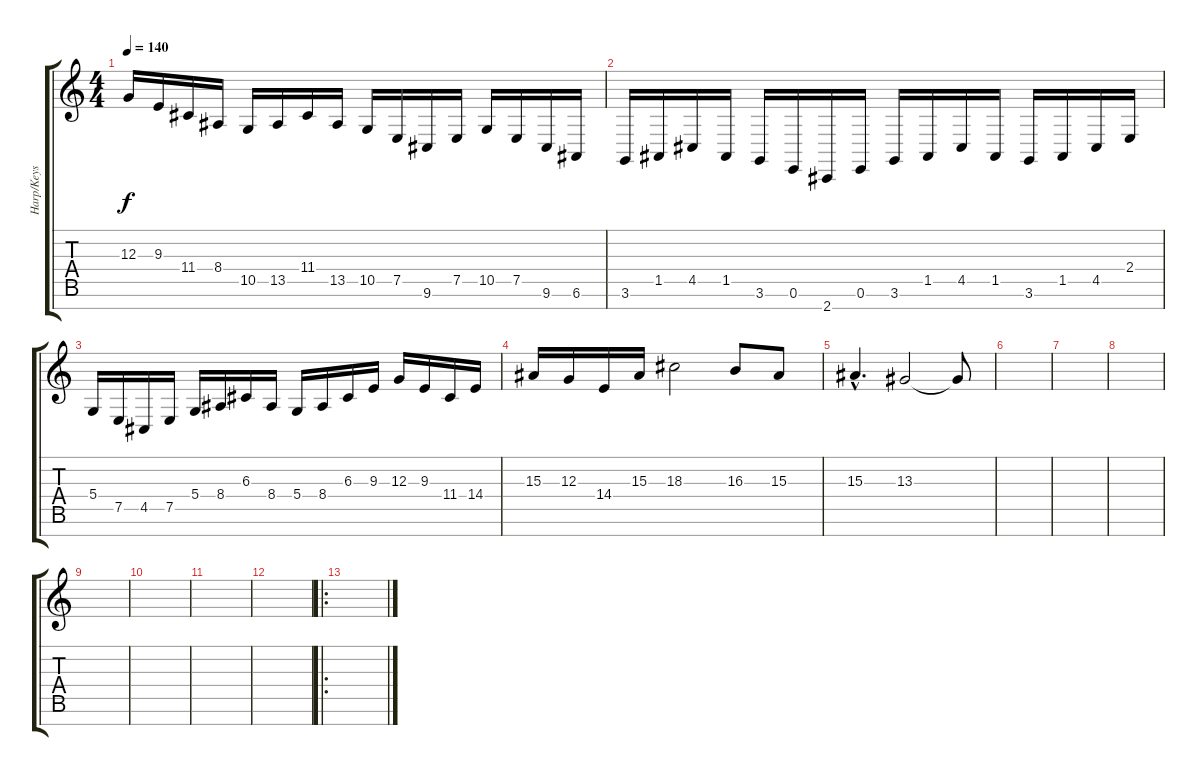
\track ("Harp/Keys" "Harp/Keys") {instrument harpsichord}
\staff {score tabs}
\tuning (E4 B3 G3 D3 A2 E2 B1) {hide}
\ts (4 4)
\tempo 140
\clef g2
\ks c
12.3.16{dy f} 9.3.16 11.4.16 8.4.16 10.5.16 13.5.16 11.4.16 13.5.16 10.5.16 7.5.16 9.6.16 7.5.16 10.5.16 7.5.16 9.6.16 6.6.16 |
3.6.16 1.5.16 4.5.16 1.5.16 3.6.16 0.6.16 2.7.16 0.6.16 3.6.16 1.5.16 4.5.16 1.5.16 3.6.16 1.5.16 4.5.16 2.4.16 |
5.4.16 7.5.16 4.5.16 7.5.16 5.4.16 8.4.16 6.3.16 8.4.16 5.4.16 8.4.16 6.3.16 9.3.16 12.3.16 9.3.16 11.4.16 14.4.16 |
15.3.16 12.3.16 14.4.16 15.3.16 18.3.2 16.3.8 15.3.8 |
15.3{hac}.4{d} 13.3.2 13.3{t}.8 |
|
|
|
|
|
|
|
\ro
